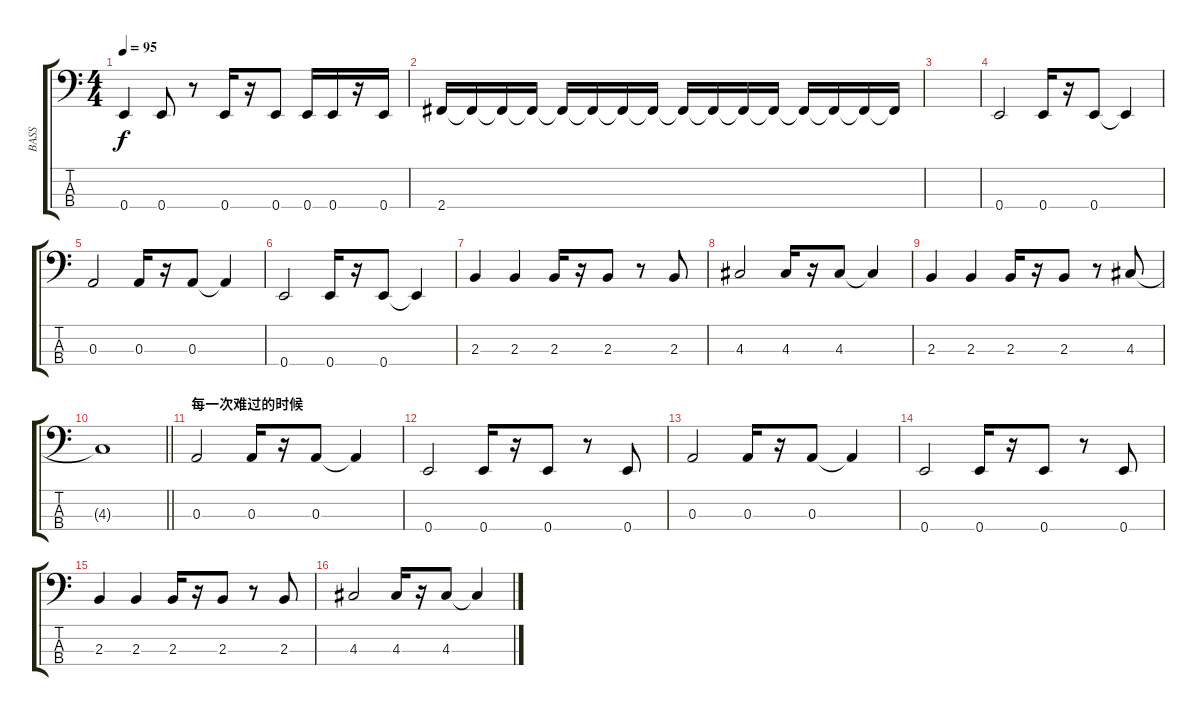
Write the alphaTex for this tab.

\track ("BASS" "BASS") {instrument electricbasspick}
\staff {score tabs}
\tuning (G2 D2 A1 E1) {hide}
\ts (4 4)
\tempo 95
\clef f4
\ks c
0.4.4{dy f} 0.4.8 r.8 0.4.16 r.16 0.4.8 0.4.16 0.4.16 r.16 0.4.16 |
2.4.16 2.4{t}.16 2.4{t}.16 2.4{t}.16 2.4{t}.16{volume 15} 2.4{t}.16 2.4{t}.16 2.4{t}.16 2.4{t}.16{volume 13} 2.4{t}.16 2.4{t}.16 2.4{t}.16 2.4{t}.16{volume 12} 2.4{t}.16 2.4{t}.16 2.4{t}.16 |
|
0.4.2{volume 16} 0.4.16 r.16 0.4.8 0.4{t}.4 |
0.3.2 0.3.16 r.16 0.3.8 0.3{t}.4 |
0.4.2 0.4.16 r.16 0.4.8 0.4{t}.4 |
2.3.4 2.3.4 2.3.16 r.16 2.3.8 r.8 2.3.8 |
4.3.2 4.3.16 r.16 4.3.8 4.3{t}.4 |
2.3.4 2.3.4 2.3.16 r.16 2.3.8 r.8 4.3.8 |
\barLineRight lightlight
4.3{t}.1 |
\section ("" "每一次难过的时候")
0.3.2{volume 16} 0.3.16 r.16 0.3.8 0.3{t}.4 |
0.4.2 0.4.16 r.16 0.4.8 r.8 0.4.8 |
0.3.2 0.3.16 r.16 0.3.8 0.3{t}.4 |
0.4.2 0.4.16 r.16 0.4.8 r.8 0.4.8 |
2.3.4 2.3.4 2.3.16 r.16 2.3.8 r.8 2.3.8 |
4.3.2 4.3.16 r.16 4.3.8 4.3{t}.4
